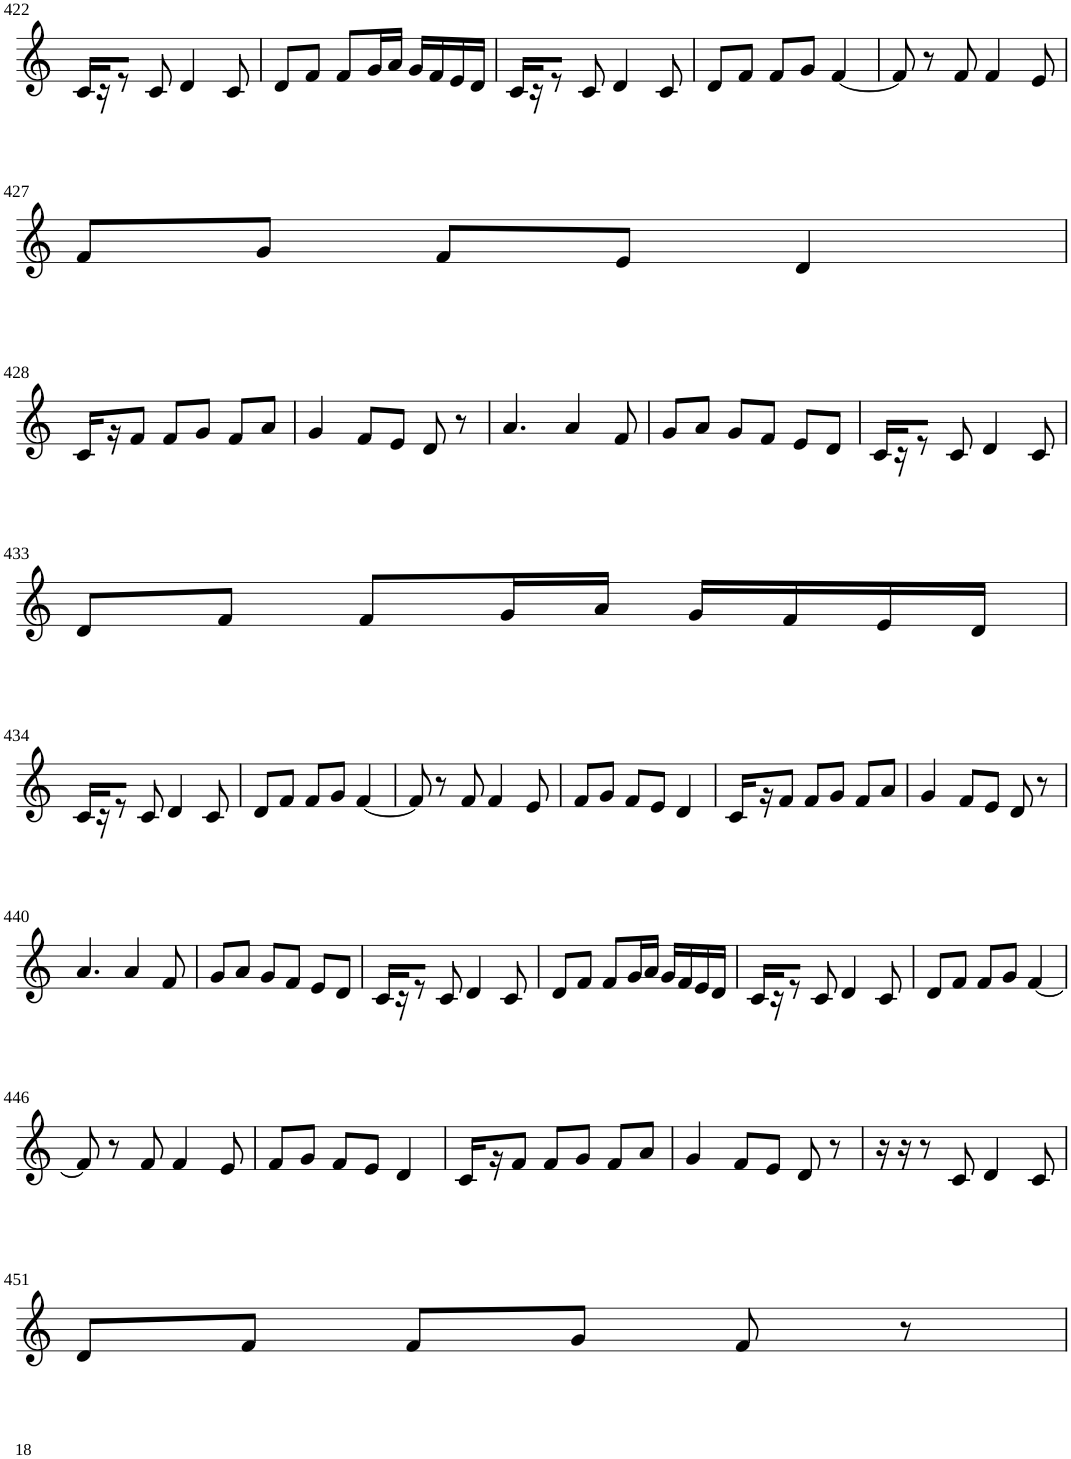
**kern
*part1
*staff1
*I"Violin
!!LO:PB:g=z
*clefG2
*k[]
*M3/4
=422
16c/LL
16r
8r
8c/
4d/
8c/
=423
8d/L
8f/J
8f/L
16g/L
16a/JJ
16g/LL
16f/
16e/
16d/JJ
=424
16c/LL
16r
8r
8c/
4d/
8c/
=425
8d/L
8f/J
8f/L
8g/J
[4f/
=426
8f/]
8r
8f/
4f/
8e/
!!LO:LB:g=z
=427
8f/L
8g/J
8f/L
8e/J
4d/
!!LO:LB:g=z
=428
16c/LL
16r
8f/J
8f/L
8g/J
8f/L
8a/J
=429
4g/
8f/L
8e/J
8d/
8r
=430
4.a/
4a/
8f/
=431
8g/L
8a/J
8g/L
8f/J
8e/L
8d/J
=432
16c/LL
16r
8r
8c/
4d/
8c/
!!LO:LB:g=z
=433
8d/L
8f/J
8f/L
16g/L
16a/JJ
16g/LL
16f/
16e/
16d/JJ
!!LO:LB:g=z
=434
16c/LL
16r
8r
8c/
4d/
8c/
=435
8d/L
8f/J
8f/L
8g/J
[4f/
=436
8f/]
8r
8f/
4f/
8e/
=437
8f/L
8g/J
8f/L
8e/J
4d/
=438
16c/LL
16r
8f/J
8f/L
8g/J
8f/L
8a/J
=439
4g/
8f/L
8e/J
8d/
8r
!!LO:LB:g=z
=440
4.a/
4a/
8f/
=441
8g/L
8a/J
8g/L
8f/J
8e/L
8d/J
=442
16c/LL
16r
8r
8c/
4d/
8c/
=443
8d/L
8f/J
8f/L
16g/L
16a/JJ
16g/LL
16f/
16e/
16d/JJ
=444
16c/LL
16r
8r
8c/
4d/
8c/
=445
8d/L
8f/J
8f/L
8g/J
[4f/
!!LO:LB:g=z
=446
8f/]
8r
8f/
4f/
8e/
=447
8f/L
8g/J
8f/L
8e/J
4d/
=448
16c/LL
16r
8f/J
8f/L
8g/J
8f/L
8a/J
=449
4g/
8f/L
8e/J
8d/
8r
=450
16r
16r
8r
8c/
4d/
8c/
!!LO:LB:g=z
=451
8d/L
8f/J
8f/L
8g/J
8f/
8r
=
*-
